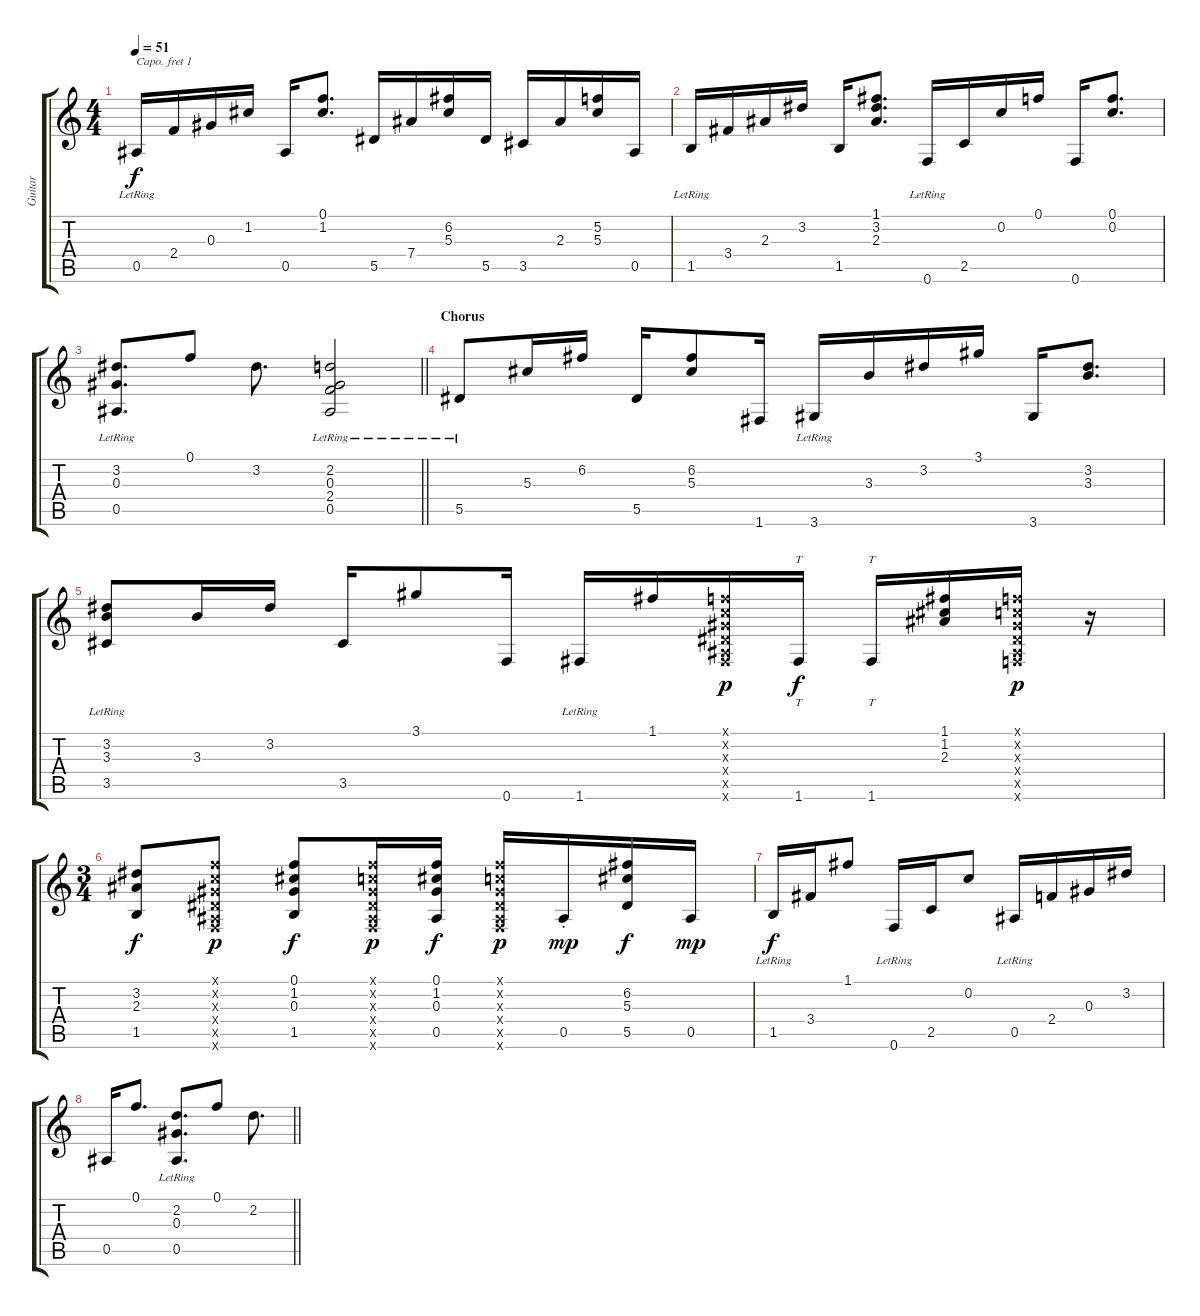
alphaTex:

\track ("Guitar" "Guitar") {instrument acousticguitarsteel}
\staff {score tabs}
\capo 1
\tuning (E4 B3 G3 D3 A2 E2) {hide}
\ts (4 4)
\tempo 51
\clef g2
\ks c
0.5{lr}.16{dy f} 2.4.16 0.3.16 1.2.16 0.5.16 (0.1 1.2).8{d} 5.5.16 7.4.16 (6.2 5.3).16 5.5.16 3.5.16 2.3.16 (5.2 5.3).16 0.5.16 |
1.5{lr}.16 3.4.16 2.3.16 3.2.16 1.5.16 (1.1 3.2 2.3).8{d} 0.6{lr}.16 2.5.16 0.2.16 0.1.16 0.6.16 (0.1 0.2).8{d} |
\barLineRight lightlight
(3.2{lr} 0.3{lr} 0.5{lr}).8{d} 0.1.8 3.2.8{d} (2.2{lr} 0.3{lr} 2.4{lr} 0.5{lr}).2 |
\section ("" "Chorus")
5.5{lr}.8 5.3.16 6.2.16 5.5.16 (6.2 5.3).8 1.6.16 3.6{lr}.16 3.3.16 3.2.16 3.1.16 3.6.16 (3.2 3.3).8{d} |
(3.2{lr} 3.3{lr} 3.5{lr}).8 3.3.16 3.2.16 3.5.16 3.1.8 0.6.16 1.6{lr}.16 1.1.16 (0.1{x} 0.2{x} 0.3{x} 0.4{x} 0.5{x} 1.6{x}).16{dy p} 1.6.16{tt dy f} 1.6.16{tt} (1.1 1.2 2.3).16 (0.1{x} 0.2{x} 0.3{x} 0.4{x} 0.5{x} 0.6{x}).16{dy p} r.16 |
\ts (3 4)
(3.2 2.3 1.5).8{dy f} (0.1{x} 0.2{x} 0.3{x} 0.4{x} 0.5{x} 0.6{x}).8{dy p} (0.1 1.2 0.3 1.5).8{dy f} (0.1{x} 0.2{x} 0.3{x} 0.4{x} 0.5{x} 0.6{x}).16{dy p} (0.1 1.2 0.3 0.5).16{dy f} (0.1{x} 0.2{x} 0.3{x} 0.4{x} 0.5{x} 0.6{x}).16{dy p} 0.5{st}.16{dy mp} (6.2 5.3 5.5).16{dy f} 0.5.16{dy mp} |
1.5{lr}.16{dy f} 3.4.16 1.1.8 0.6{lr}.16 2.5.16 0.2.8 0.5{lr}.16 2.4.16 0.3.16 3.2.16 |
\barLineRight lightlight
0.5.16 0.1.8{d} (2.2{lr} 0.3{lr} 0.5{lr}).8{d} 0.1.8 2.2.8{d}
